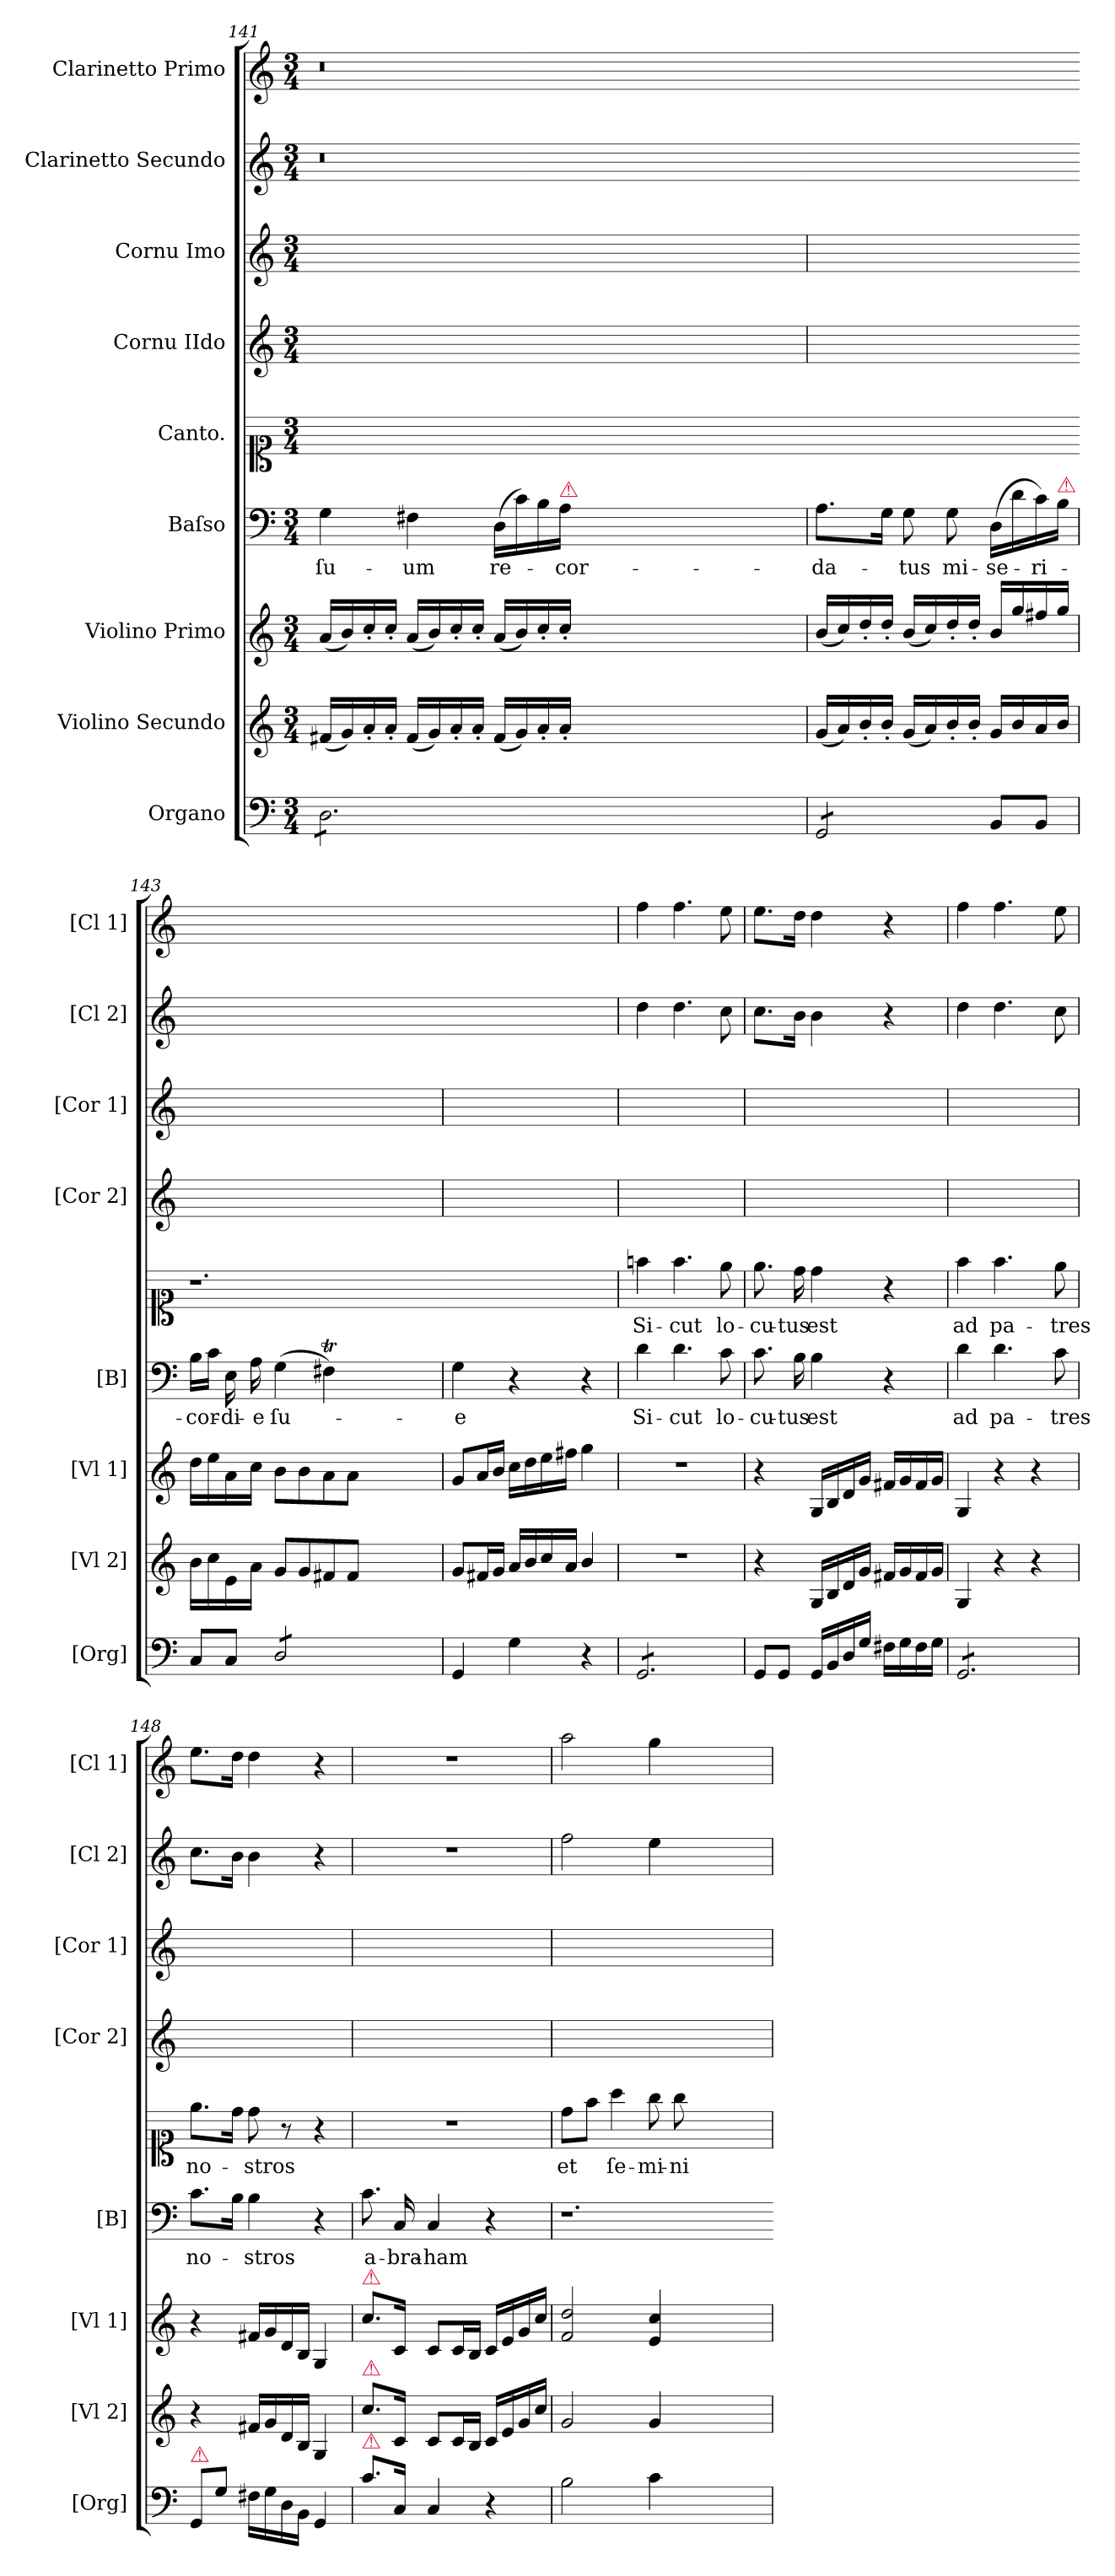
**kern	**kern	**kern	**kern	**text	**kern	**text	**kern	**kern	**kern	**kern
*part9	*part8	*part7	*part6	*part6	*part5	*part5	*part4	*part3	*part2	*part1
*staff9	*staff8	*staff7	*staff6	*staff6	*staff5	*staff5	*staff4	*staff3	*staff2	*staff1
*I"Organo	*I"Violino Secundo	*I"Violino Primo	*I"Baſso	*	*I"Canto.	*	*I"Cornu IIdo	*I"Cornu Imo	*I"Clarinetto Secundo	*I"Clarinetto Primo
*I'[Org]	*I'[Vl 2]	*I'[Vl 1]	*I'[B]	*	*	*	*I'[Cor 2]	*I'[Cor 1]	*I'[Cl 2]	*I'[Cl 1]
*clefF4	*clefG2	*clefG2	*clefF4	*	*clefC1	*	*clefG2	*clefG2	*clefG2	*clefG2
*k[]	*k[]	*k[]	*k[]	*	*k[]	*	*k[]	*k[]	*k[]	*k[]
*C:	*C:	*C:	*C:	*	*C:	*	*C:	*C:	*C:	*C:
*M3/4	*M3/4	*M3/4	*M3/4	*	*M3/4	*	*M3/4	*M3/4	*M3/4	*M3/4
=141	=141	=141	=141	=141	=141	=141	=141	=141	=141	=141
*tremolo	*	*	*	*	*	*	*	*	*	*
8D\L	(<16f#X/LL	(<16a/LL	4G\	ſu-	0.ryy	.	2.ryy	2.ryy	0.r	0.r
.	16g/)	16b/)	.	.	.	.	.	.	.	.
8D\	16a'</	16cc'</	.	.	.	.	.	.	.	.
.	16a'</JJ	16cc'</JJ	.	.	.	.	.	.	.	.
8D\	(<16f#/LL	(<16a/LL	4F#X\	-um	.	.	.	.	.	.
.	16g/)	16b/)	.	.	.	.	.	.	.	.
8D\	16a'</	16cc'</	.	.	.	.	.	.	.	.
.	16a'</JJ	16cc'</JJ	.	.	.	.	.	.	.	.
8D\	(<16f#/LL	(<16a/LL	(>16D\LL	re-	.	.	.	.	.	.
.	16g/)	16b/)	16c\)	.	.	.	.	.	.	.
8D\J	16a'</	16cc'</	16B\	.	.	.	.	.	.	.
!	!	!	!LO:TX:a:color=crimson:t=⚠	!	!	!	!	!	!	!
.	16a'</JJ	16cc'</JJ	16A\JJ	-cor-	.	.	.	.	.	.
0ryy	0ryy	0ryy	0ryy	.	.	.	0ryy	0ryy	.	.
4ryy	4ryy	4ryy	4ryy	.	.	.	4ryy	4ryy	.	.
=142	=142	=142	=142	=142-	=142-	=142-	=142	=142	=142-	=142-
8GG/L	(<16g/LL	(<16b/LL	8.A\L	-da-	2.ryy	.	2.ryy	2.ryy	2.ryy	2.ryy
.	16a/)	16cc/)	.	.	.	.	.	.	.	.
8GG/	16b'</	16dd'</	.	.	.	.	.	.	.	.
.	16b'</JJ	16dd'</JJ	16G\Jk	.	.	.	.	.	.	.
8GG/	(<16g/LL	(<16b/LL	8G\	-tus	.	.	.	.	.	.
.	16a/)	16cc/)	.	.	.	.	.	.	.	.
8GG/J	16b'</	16dd'</	8G\	mi-	.	.	.	.	.	.
*Xtremolo	*	*	*	*	*	*	*	*	*	*
.	16b'</JJ	16dd'</JJ	.	.	.	.	.	.	.	.
8BB/L	16g/LL	16b/LL	(>16D\LL	-se-	.	.	.	.	.	.
.	16b/	16gg/	16d\	.	.	.	.	.	.	.
8BB/J	16a/	16ff#X/	16c\)	-ri-	.	.	.	.	.	.
!	!	!	!LO:TX:a:color=crimson:t=⚠	!	!	!	!	!	!	!
.	16b/JJ	16gg/JJ	16B\JJ	.	.	.	.	.	.	.
=143	=143	=143	=143	=143-	=143-	=143-	=143	=143	=143-	=143-
8C/L	16b\LL	16dd\LL	16B\LL	-cor-	1.r	.	2.ryy	2.ryy	1.ryy	1.ryy
.	16cc\	16ee\	16c\JJ	.	.	.	.	.	.	.
8C/J	16e\	16a\	16E\	-di-	.	.	.	.	.	.
.	16a\JJ	16cc\JJ	16A\	-e	.	.	.	.	.	.
*tremolo	*	*	*	*	*	*	*	*	*	*
8D/L	8g/L	8b\L	(>4G\	ſu-	.	.	.	.	.	.
8D/	8g/	8b\	.	.	.	.	.	.	.	.
8D/	8f#X/	8a\	4F#Xt\)	.	.	.	.	.	.	.
8D/J	8f#/J	8a\J	.	.	.	.	.	.	.	.
*Xtremolo	*	*	*	*	*	*	*	*	*	*
2.ryy	2.ryy	2.ryy	2.ryy	.	.	.	2.ryy	2.ryy	.	.
=144	=144	=144	=144	=144-	=144-	=144-	=144	=144	=144-	=144-
4GG/	8g/L	8g/L	4G\	-e	2.ryy	.	2.ryy	2.ryy	2.ryy	2.ryy
.	16f#X/L	16a/L	.	.	.	.	.	.	.	.
.	16g/JJ	16b/JJ	.	.	.	.	.	.	.	.
4G\	16a/LL	16cc\LL	4r	.	.	.	.	.	.	.
.	16b/	16dd\	.	.	.	.	.	.	.	.
.	16cc/	16ee\	.	.	.	.	.	.	.	.
.	16a/JJ	16ff#X\JJ	.	.	.	.	.	.	.	.
4r	4b/	4gg\	4r	.	.	.	.	.	.	.
=145	=145	=145	=145	=145	=145	=145	=145	=145	=145	=145
*tremolo	*	*	*	*	*	*	*	*	*	*
8GG/L	2.r	2.r	4d\	Si-	4ffn\	Si-	2.ryy	2.ryy	4dd\	4ff\
8GG/	.	.	.	.	.	.	.	.	.	.
8GG/	.	.	4.d\	-cut	4.ff\	-cut	.	.	4.dd\	4.ff\
8GG/	.	.	.	.	.	.	.	.	.	.
8GG/	.	.	.	.	.	.	.	.	.	.
8GG/J	.	.	8c\	lo-	8ee\	lo-	.	.	8cc\	8ee\
*Xtremolo	*	*	*	*	*	*	*	*	*	*
=146	=146	=146	=146	=146	=146	=146	=146	=146	=146	=146
8GG/L	4r	4r	8.c\	-cu-	8.ee\	-cu-	2.ryy	2.ryy	8.cc\L	8.ee\L
8GG/J	.	.	.	.	.	.	.	.	.	.
.	.	.	16B\	-tus	16dd\	-tus	.	.	16b\Jk	16dd\Jk
16GG/LL	16G/LL	16G/LL	4B\	est	4dd\	est	.	.	4b\	4dd\
16BB/	16B/	16B/	.	.	.	.	.	.	.	.
16D/	16d/	16d/	.	.	.	.	.	.	.	.
16G/JJ	16g/JJ	16g/JJ	.	.	.	.	.	.	.	.
16F#X\LL	16f#X/LL	16f#X/LL	4r	.	4r	.	.	.	4r	4r
16G\	16g/	16g/	.	.	.	.	.	.	.	.
16F#\	16f#/	16f#/	.	.	.	.	.	.	.	.
16G\JJ	16g/JJ	16g/JJ	.	.	.	.	.	.	.	.
=147	=147	=147	=147	=147	=147	=147	=147	=147	=147	=147
*tremolo	*	*	*	*	*	*	*	*	*	*
8GG/L	4G/	4G/	4d\	ad	4ff\	ad	2.ryy	2.ryy	4dd\	4ff\
8GG/	.	.	.	.	.	.	.	.	.	.
8GG/	4r	4r	4.d\	pa-	4.ff\	pa-	.	.	4.dd\	4.ff\
8GG/	.	.	.	.	.	.	.	.	.	.
8GG/	4r	4r	.	.	.	.	.	.	.	.
8GG/J	.	.	8c\	-tres	8ee\	-tres	.	.	8cc\	8ee\
*Xtremolo	*	*	*	*	*	*	*	*	*	*
=148	=148	=148	=148	=148	=148	=148	=148	=148	=148	=148
!LO:TX:a:color=crimson:t=⚠	!	!	!	!	!	!	!	!	!	!
8GG/L	4r	4r	8.c\L	no-	8.ee\L	no-	2.ryy	2.ryy	8.cc\L	8.ee\L
8G\J	.	.	.	.	.	.	.	.	.	.
.	.	.	16B\Jk	.	16dd\Jk	.	.	.	16b\Jk	16dd\Jk
16F#X\LL	16f#X/LL	16f#X/LL	4B\	-stros	8dd\	-stros	.	.	4b\	4dd\
16G\	16g/	16g/	.	.	.	.	.	.	.	.
16D\	16d/	16d/	.	.	8r	.	.	.	.	.
16BB\JJ	16B/JJ	16B/JJ	.	.	.	.	.	.	.	.
4GG/	4G/	4G/	4r	.	4r	.	.	.	4r	4r
=149	=149	=149	=149	=149	=149	=149	=149	=149	=149	=149
!	!	!LO:TX:a:color=crimson:t=⚠	!	!	!	!	!	!	!	!
!	!LO:TX:a:color=crimson:t=⚠	!	!	!	!	!	!	!	!	!
!LO:TX:a:color=crimson:t=⚠	!	!	!	!	!	!	!	!	!	!
8.c\L	8.cc\L	8.cc\L	8.c\	a-	2.r	.	2.ryy	2.ryy	2.r	2.r
16C/Jk	16c/Jk	16c/Jk	16C/	-bra-	.	.	.	.	.	.
4C/	8c/L	8c/L	4C/	-ham	.	.	.	.	.	.
.	16c/L	16c/L	.	.	.	.	.	.	.	.
.	16B/JJ	16B/JJ	.	.	.	.	.	.	.	.
4r	16c/LL	16c/LL	4r	.	.	.	.	.	.	.
.	16e/	16e/	.	.	.	.	.	.	.	.
.	16g/	16g/	.	.	.	.	.	.	.	.
.	16cc/JJ	16cc/JJ	.	.	.	.	.	.	.	.
=150	=150	=150	=150	=150	=150	=150	=150	=150	=150	=150
2B\	2g/	2f/ 2dd/	1.r	.	8dd\L	et	2.ryy	2.ryy	2ff\	2aa\
.	.	.	.	.	8ff\J	.	.	.	.	.
.	.	.	.	.	4aa\	ſe-	.	.	.	.
4c\	4g/	4e/ 4cc/	.	.	8gg\	-mi-	.	.	4ee\	4gg\
.	.	.	.	.	8gg\	-ni	.	.	.	.
2.ryy	2.ryy	2.ryy	.	.	2.ryy	.	2.ryy	2.ryy	2.ryy	2.ryy
=	=	=	=-	=	=	=	=	=	=	=
*-	*-	*-	*-	*-	*-	*-	*-	*-	*-	*-
